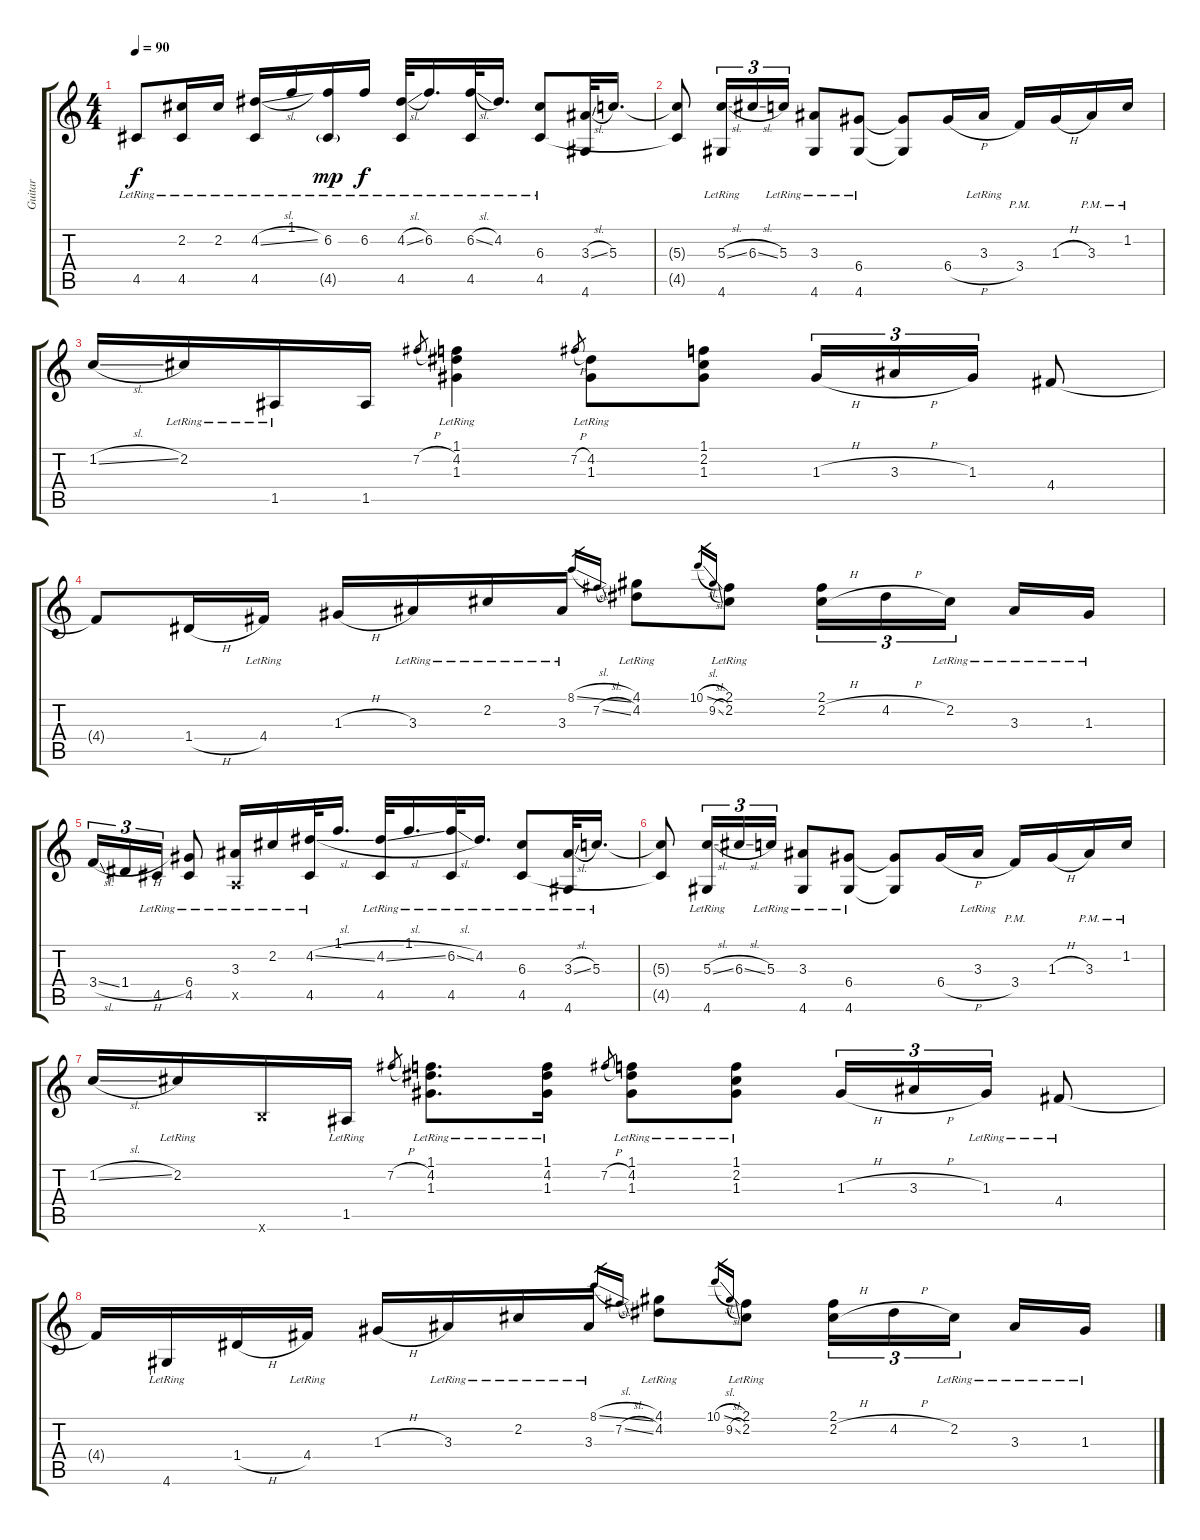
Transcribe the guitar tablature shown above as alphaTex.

\track ("Guitar" "Guitar") {instrument acousticguitarsteel}
\staff {score tabs}
\tuning (E4 B3 G3 D3 A2 E2) {hide}
\ts (4 4)
\tempo 90
\clef g2
\ks c
4.5{lr}.8{dy f instrument acousticguitarsteel} (2.2{lr} 4.5{lr}).16 2.2{lr}.16 (4.2{sl} 4.5{lr}).16 1.1{lr}.16 (6.2{lr} 4.5{g lr}).16{dy mp} 6.2{lr}.16{dy f} (4.2{sl} 4.5{lr}).32 6.2{lr}.16{d} (6.2{sl} 4.5{lr}).32 4.2{lr}.16{d} (6.3{lr} 4.5{lr}).8 (3.3{sl} 4.6).32 5.3.16{d} |
(5.3{t} 4.5{t}).8 (5.3{sl} 4.6{lr}).16{tu (3 2)} 6.3{sl}.16{tu (3 2)} 5.3{lr}.16{tu (3 2)} (3.3{lr} 4.6{lr}).8 (6.4{lr} 4.6{lr}).8 (6.4{t} 4.6{t}).8 6.4{h}.16 3.3{lr}.16 3.4{pm}.16 1.3{h}.16 3.3{pm}.16 1.2{pm}.16 |
1.2{sl}.16 2.2{lr}.16 1.5{lr}.16 1.5.16 7.2{h}.8{gr} (1.1 4.2{lr} 1.3).4 7.2{h}.8{gr} (4.2{lr} 1.3).8 (1.1 2.2 1.3).8 1.3{h}.16{tu (3 2)} 3.3{h}.16{tu (3 2)} 1.3.16{tu (3 2)} 4.4.8 |
4.4{t}.8 1.4{h}.16 4.4{lr}.16 1.3{h}.16 3.3{lr}.16 2.2{lr}.16 3.3{lr}.16 8.1{sl}.16{gr} 7.2{sl}.16{gr} (4.1{lr} 4.2{lr}).8 10.1{sl}.16{gr} 9.2{sl}.16{gr} (2.1{lr} 2.2{lr}).8 (2.1 2.2{h}).16{tu (3 2)} 4.2{h}.16{tu (3 2)} 2.2{lr}.16{tu (3 2) beam splitsecondary} 3.3{lr}.16 1.3{lr}.16 |
3.4{sl}.16{tu (3 2)} 1.4{h}.16{tu (3 2)} 4.5{lr}.16{tu (3 2)} (6.4 4.5{lr}).8 (3.3{lr} 0.5{x}).16 2.2{lr}.16 (4.2{sl} 4.5{lr}).32 1.1.16{d} (4.2{sl} 4.5{lr}).32 1.1{lr}.16{d} (6.2{sl} 4.5{lr}).32 4.2{lr}.16{d} (6.3{lr} 4.5{lr}).8 (3.3{sl} 4.6{lr}).32 5.3{lr}.16{d} |
(5.3{t} 4.5{t}).8 (5.3{sl} 4.6{lr}).16{tu (3 2)} 6.3{sl}.16{tu (3 2)} 5.3{lr}.16{tu (3 2)} (3.3{lr} 4.6{lr}).8 (6.4{lr} 4.6{lr}).8 (6.4{t} 4.6{t}).8 6.4{h}.16 3.3{lr}.16 3.4{pm}.16 1.3{h}.16 3.3{pm}.16 1.2{pm}.16 |
1.2{sl}.16 2.2{lr}.16 7.6{x}.16 1.5{lr}.16 7.2{h}.8{gr} (1.1{lr} 4.2 1.3{lr}).8{d} (1.1{lr} 4.2{lr} 1.3{lr}).16 7.2{h}.8{gr} (1.1{lr} 4.2 1.3{lr}).8 (1.1{lr} 2.2{lr} 1.3{lr}).8 1.3{h}.16{tu (3 2)} 3.3{h}.16{tu (3 2)} 1.3{lr}.16{tu (3 2)} 4.4{lr}.8 |
4.4{t}.16 4.6{lr}.16 1.4{h}.16 4.4{lr}.16 1.3{h}.16 3.3{lr}.16 2.2{lr}.16 3.3{lr}.16 8.1{sl}.16{gr} 7.2{sl}.16{gr} (4.1{lr} 4.2{lr}).8 10.1{sl}.16{gr} 9.2{sl}.16{gr} (2.1{lr} 2.2{lr}).8 (2.1 2.2{h}).16{tu (3 2)} 4.2{h}.16{tu (3 2)} 2.2{lr}.16{tu (3 2) beam splitsecondary} 3.3{lr}.16 1.3{lr}.16
